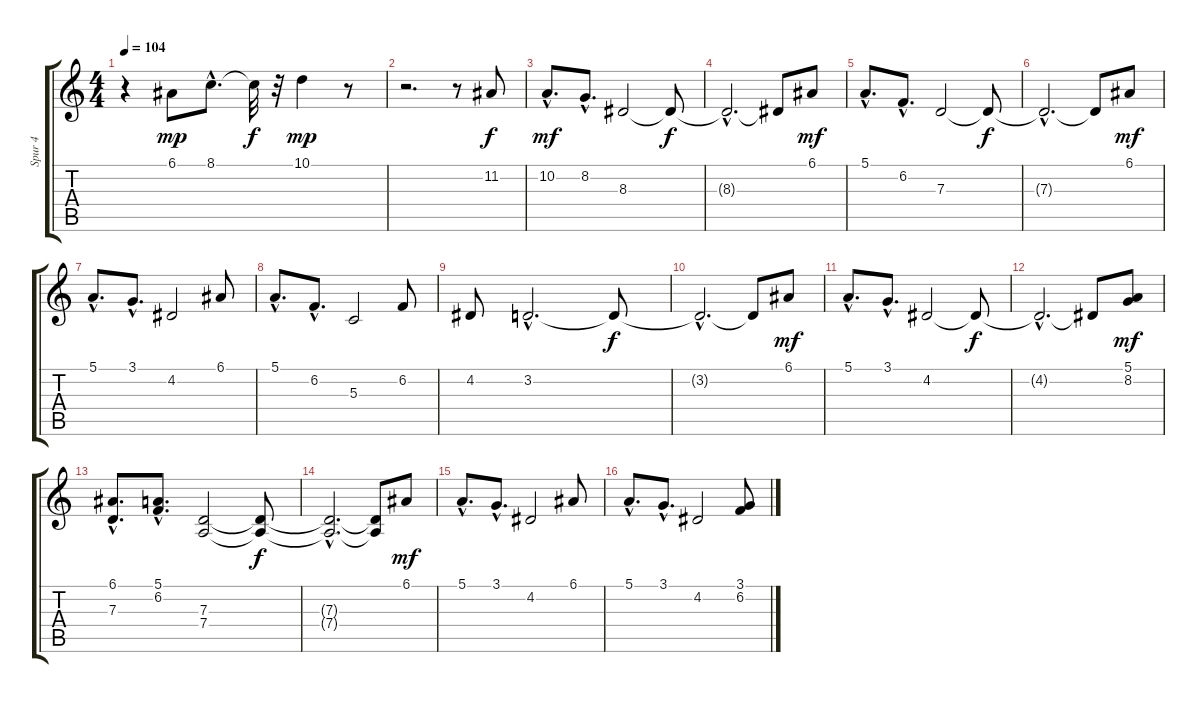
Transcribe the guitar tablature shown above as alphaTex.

\track ("Spur 4" "Spur 4") {instrument pad1newage}
\staff {score tabs}
\tuning (E4 B3 G3 D3 A2 E2) {hide}
\ts (4 4)
\tempo 104
\clef g2
\ks c
r.4{dy mf} 6.1.8{dy mp} 8.1{hac}.8{d} 8.1{t}.32{dy f} r.32 10.1.4{dy mp} r.8 |
r.2{d} r.8 11.2.8{dy f} |
10.2{hac}.8{d dy mf} 8.2{hac}.8{d} 8.3.2 8.3{t}.8{dy f} |
8.3{hac t}.2{d} 8.3{t}.8 6.1.8{dy mf} |
5.1{hac}.8{d} 6.2{hac}.8{d} 7.3.2 7.3{t}.8{dy f} |
7.3{hac t}.2{d} 7.3{t}.8 6.1.8{dy mf} |
5.1{hac}.8{d} 3.1{hac}.8{d} 4.2.2 6.1.8 |
5.1{hac}.8{d} 6.2{hac}.8{d} 5.3.2 6.2.8 |
4.2.8 3.2{hac}.2{d} 3.2{t}.8{dy f} |
3.2{hac t}.2{d} 3.2{t}.8 6.1.8{dy mf} |
5.1{hac}.8{d} 3.1{hac}.8{d} 4.2.2 4.2{t}.8{dy f} |
4.2{hac t}.2{d} 4.2{t}.8 (5.1 8.2).8{dy mf} |
(6.1{hac} 7.3{hac}).8{d} (5.1{hac} 6.2{hac}).8{d} (7.3 7.4).2 (7.3{t} 7.4{t}).8{dy f} |
(7.3{hac t} 7.4{hac t}).2{d} (7.3{t} 7.4{t}).8 6.1.8{dy mf} |
5.1{hac}.8{d} 3.1{hac}.8{d} 4.2.2 6.1.8 |
5.1{hac}.8{d} 3.1{hac}.8{d} 4.2.2 (3.1 6.2).8
